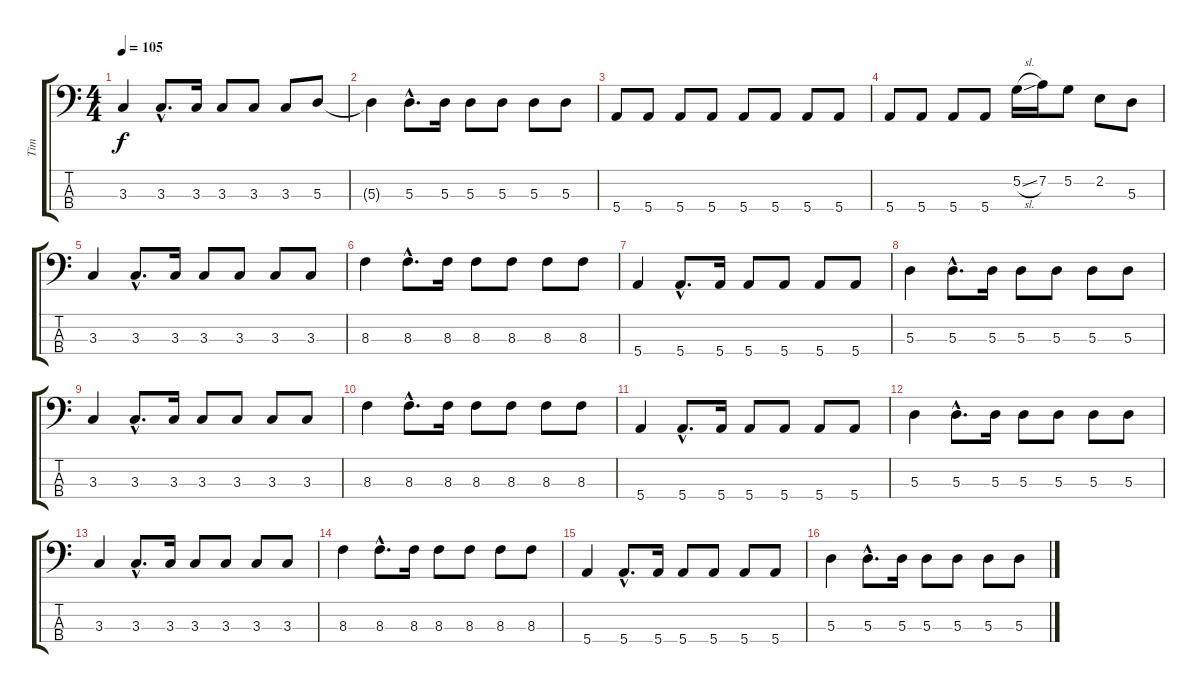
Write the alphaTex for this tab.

\track ("Tim" "Tim") {instrument electricbasspick}
\staff {score tabs}
\tuning (G2 D2 A1 E1) {hide}
\ts (4 4)
\tempo 105
\clef f4
\ks c
3.3.4{dy f} 3.3{hac}.8{d} 3.3.16 3.3.8 3.3.8 3.3.8 5.3.8 |
5.3{t}.4 5.3{hac}.8{d} 5.3.16 5.3.8 5.3.8 5.3.8 5.3.8 |
5.4.8 5.4.8 5.4.8 5.4.8 5.4.8 5.4.8 5.4.8 5.4.8 |
5.4.8 5.4.8 5.4.8 5.4.8 5.2{sl}.16 7.2.16 5.2.8 2.2.8 5.3.8 |
3.3.4 3.3{hac}.8{d} 3.3.16 3.3.8 3.3.8 3.3.8 3.3.8 |
8.3.4 8.3{hac}.8{d} 8.3.16 8.3.8 8.3.8 8.3.8 8.3.8 |
5.4.4 5.4{hac}.8{d} 5.4.16 5.4.8 5.4.8 5.4.8 5.4.8 |
5.3.4 5.3{hac}.8{d} 5.3.16 5.3.8 5.3.8 5.3.8 5.3.8 |
3.3.4 3.3{hac}.8{d} 3.3.16 3.3.8 3.3.8 3.3.8 3.3.8 |
8.3.4 8.3{hac}.8{d} 8.3.16 8.3.8 8.3.8 8.3.8 8.3.8 |
5.4.4 5.4{hac}.8{d} 5.4.16 5.4.8 5.4.8 5.4.8 5.4.8 |
5.3.4 5.3{hac}.8{d} 5.3.16 5.3.8 5.3.8 5.3.8 5.3.8 |
3.3.4 3.3{hac}.8{d} 3.3.16 3.3.8 3.3.8 3.3.8 3.3.8 |
8.3.4 8.3{hac}.8{d} 8.3.16 8.3.8 8.3.8 8.3.8 8.3.8 |
5.4.4 5.4{hac}.8{d} 5.4.16 5.4.8 5.4.8 5.4.8 5.4.8 |
5.3.4 5.3{hac}.8{d} 5.3.16 5.3.8 5.3.8 5.3.8 5.3.8
